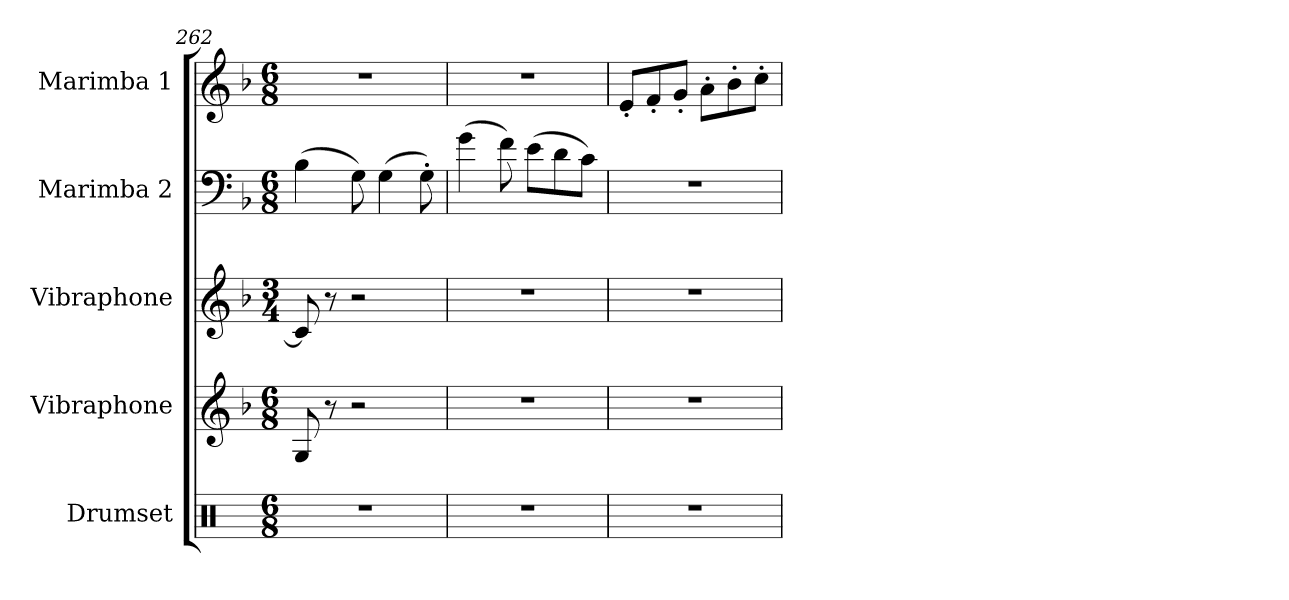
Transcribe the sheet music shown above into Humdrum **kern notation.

**kern	**kern	**kern	**kern	**kern
*part5	*part4	*part3	*part2	*part1
*staff5	*staff4	*staff3	*staff2	*staff1
*I"Drumset	*I"Vibraphone	*I"Vibraphone	*I"Marimba 2	*I"Marimba 1
*I'Drs.	*I'Vib.	*I'Vib.	*I'Mrm. 2	*I'Mrm. 1
*clefX	*clefG2	*clefG2	*clefF4	*clefG2
*k[]	*k[b-]	*k[b-]	*k[b-]	*k[b-]
*M6/8	*M6/8	*M3/4	*M6/8	*M6/8
=262	=262	=262	=262	=262
2.r	8G/	8c/]	(4B-\	2.r
.	8r	8r	.	.
.	2r	2r	8G\)	.
.	.	.	(4G\	.
.	.	.	8G'\)	.
=263	=263	=263	=263	=263
2.r	2.r	2.r	(4g\	2.r
.	.	.	8f\)	.
.	.	.	(8e\L	.
.	.	.	8d\	.
.	.	.	8c\J)	.
=264	=264	=264	=264	=264
2.r	2.r	2.r	2.r	8e'/L
.	.	.	.	8f'/
.	.	.	.	8g'/J
.	.	.	.	8a'\L
.	.	.	.	8b-'\
.	.	.	.	8cc'\J
=	=	=	=	=
*-	*-	*-	*-	*-
